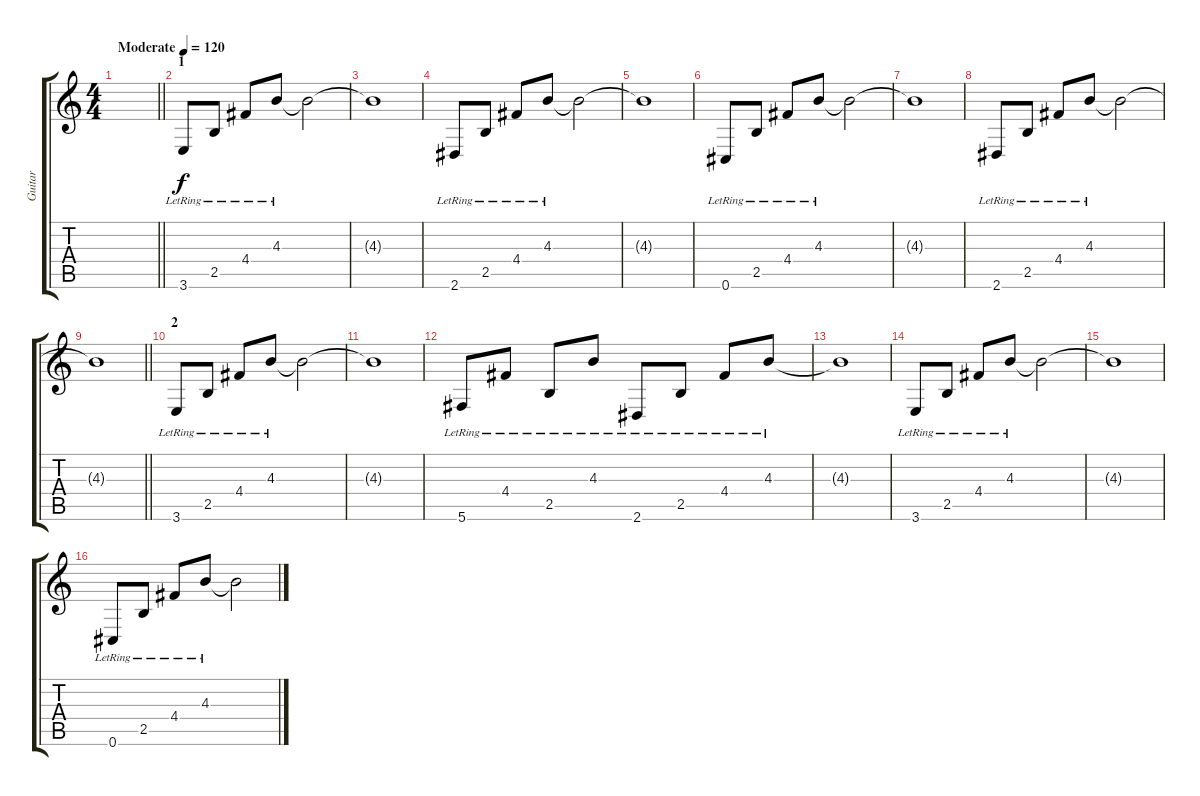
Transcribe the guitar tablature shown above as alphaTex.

\track ("Guitar" "Guitar") {instrument acousticguitarsteel}
\staff {score tabs}
\tuning (E4 B3 G3 D3 A2 Db2) {hide}
\ts (4 4)
\tempo (120 "Moderate")
\clef g2
\barLineRight lightlight
\ks c
|
\section ("" "1")
3.6{lr}.8 2.5{lr}.8 4.4{lr}.8 4.3{lr}.8 4.3{t}.2 |
4.3{t}.1 |
2.6{lr}.8 2.5{lr}.8 4.4{lr}.8 4.3{lr}.8 4.3{t}.2 |
4.3{t}.1 |
0.6{lr}.8 2.5{lr}.8 4.4{lr}.8 4.3{lr}.8 4.3{t}.2 |
4.3{t}.1 |
2.6{lr}.8 2.5{lr}.8 4.4{lr}.8 4.3{lr}.8 4.3{t}.2 |
\barLineRight lightlight
4.3{t}.1 |
\section ("" "2")
3.6{lr}.8 2.5{lr}.8 4.4{lr}.8 4.3{lr}.8 4.3{t}.2 |
4.3{t}.1 |
5.6{lr}.8 4.4{lr}.8 2.5{lr}.8 4.3{lr}.8 2.6{lr}.8 2.5{lr}.8 4.4{lr}.8 4.3{lr}.8 |
4.3{t}.1 |
3.6{lr}.8 2.5{lr}.8 4.4{lr}.8 4.3{lr}.8 4.3{t}.2 |
4.3{t}.1 |
0.6{lr}.8 2.5{lr}.8 4.4{lr}.8 4.3{lr}.8 4.3{t}.2
